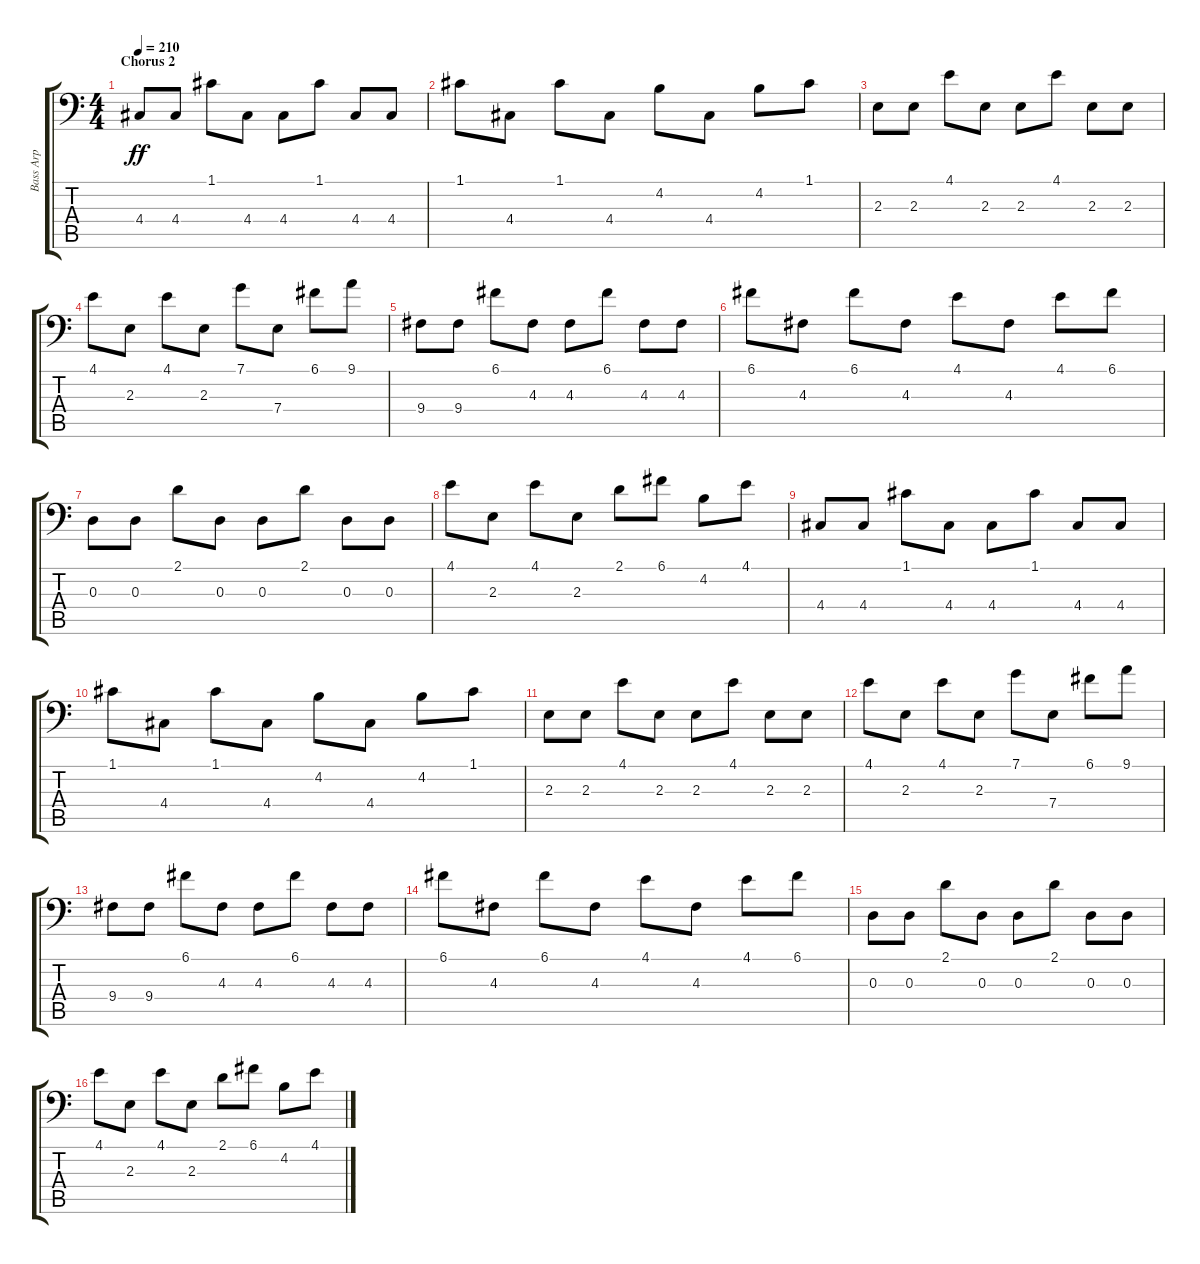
\track ("Bass Arp" "Bass Arp") {instrument synthbass2}
\staff {score tabs}
\tuning (C3 G2 D2 A1 E1 B0) {hide}
\ts (4 4)
\section ("" "Chorus 2")
\tempo 210
\clef f4
\ks c
4.4.8{dy ff} 4.4.8 1.1.8 4.4.8 4.4.8 1.1.8 4.4.8 4.4.8 |
1.1.8 4.4.8 1.1.8 4.4.8 4.2.8 4.4.8 4.2.8 1.1.8 |
2.3.8 2.3.8 4.1.8 2.3.8 2.3.8 4.1.8 2.3.8 2.3.8 |
4.1.8 2.3.8 4.1.8 2.3.8 7.1.8 7.4.8 6.1.8 9.1.8 |
9.4.8 9.4.8 6.1.8 4.3.8 4.3.8 6.1.8 4.3.8 4.3.8 |
6.1.8 4.3.8 6.1.8 4.3.8 4.1.8 4.3.8 4.1.8 6.1.8 |
0.3.8 0.3.8 2.1.8 0.3.8 0.3.8 2.1.8 0.3.8 0.3.8 |
4.1.8 2.3.8 4.1.8 2.3.8 2.1.8 6.1.8 4.2.8 4.1.8 |
4.4.8 4.4.8 1.1.8 4.4.8 4.4.8 1.1.8 4.4.8 4.4.8 |
1.1.8 4.4.8 1.1.8 4.4.8 4.2.8 4.4.8 4.2.8 1.1.8 |
2.3.8 2.3.8 4.1.8 2.3.8 2.3.8 4.1.8 2.3.8 2.3.8 |
4.1.8 2.3.8 4.1.8 2.3.8 7.1.8 7.4.8 6.1.8 9.1.8 |
9.4.8 9.4.8 6.1.8 4.3.8 4.3.8 6.1.8 4.3.8 4.3.8 |
6.1.8 4.3.8 6.1.8 4.3.8 4.1.8 4.3.8 4.1.8 6.1.8 |
0.3.8 0.3.8 2.1.8 0.3.8 0.3.8 2.1.8 0.3.8 0.3.8 |
4.1.8 2.3.8 4.1.8 2.3.8 2.1.8 6.1.8 4.2.8 4.1.8
